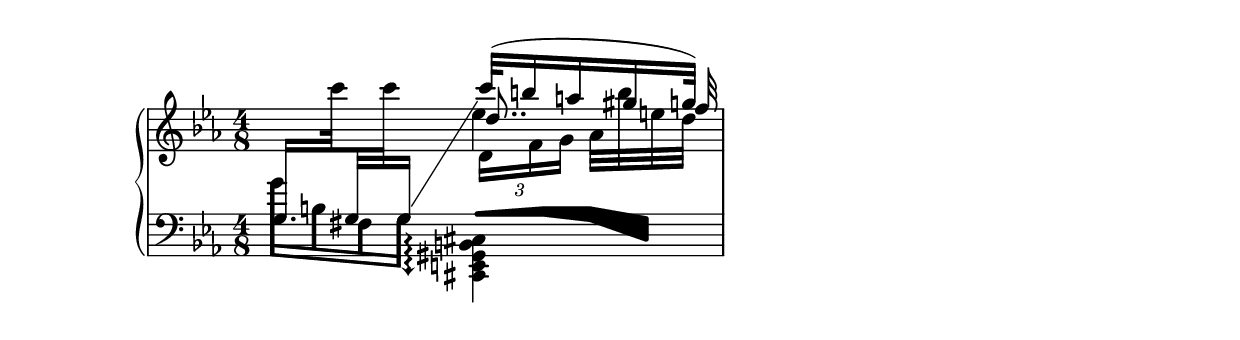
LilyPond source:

% DO NOT EDIT this file manually; it is automatically
% generated from Documentation/snippets/new
% Make any changes in Documentation/snippets/new/
% and then run scripts/auxiliar/makelsr.py
%
% This file is in the public domain.
%% Note: this file works from version 2.14.0
\version "2.14.0"
\header {
  lsrtags = "headwords"
  texidoc = "Random complex notation"
  doctitle = "Screech and Boink"
} % begin verbatim


\score {
  \context PianoStaff <<
    \new Staff = "up" {
      \time 4/8
      \key c \minor
      <<
        {
          \revert Stem #'direction
          \change Staff = down
          \set subdivideBeams = ##t
          g16.[
          \change Staff = up
          c'''32
          \change Staff = down
          g32
          \change Staff = up
          c'''32
          \change Staff = down
          g16]
          \change Staff = up
          \stemUp
          \set followVoice = ##t
          c'''32([ b''16 a''16 gis''16 g''32)]
        }
        \\
        { s4 \times 2/3 { d'16[ f' g'] } as'32[ b''32 e'' d''] }
        \\
        { s4 \autoBeamOff d''8.. f''32  }
        \\
        { s4 es''4 }
      >>
    }
    \new Staff = "down" {
      \clef bass
      \key c \minor
      \set subdivideBeams = ##f
      \override Stem #'french-beaming = ##t
      \override Beam #'beam-thickness = #0.3
      \override Stem #'thickness = #4.0
      g'16[ b16 fis16 g16]
      <<
        \makeClusters {
          as16 <as b> <g b> <g cis>
        }
        \\
        {
          \override Staff.Arpeggio #'arpeggio-direction = #DOWN
          <cis, e, gis, b, cis>4\arpeggio
        }
      >>
    }
  >>
  \midi {
    \context {
      \Score
      tempoWholesPerMinute = #(ly:make-moment 60 8)
    }
  }
  \layout {
    ragged-right = ##t
    \context {
      \Staff
      \consists "Horizontal_bracket_engraver"
    }
  }
}
